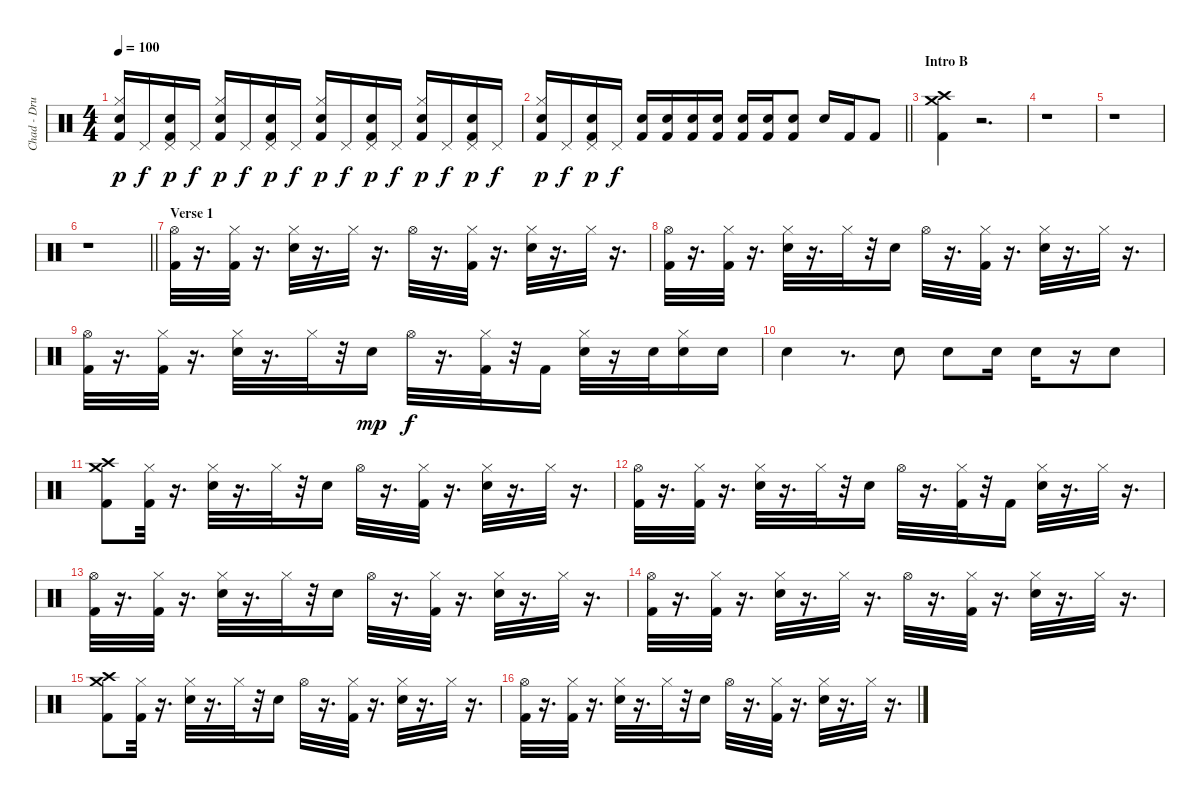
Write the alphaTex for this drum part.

\track ("Chad - Drums" "Chad - Dru") {instrument percussion}
\staff {score}
\articulation defaults
\ts (4 4)
\tempo 100
\clef neutral
\ks c
("Snare (hit) 2" "Hi-Hat (closed)" "Kick (hit) 2").16{dy p} "Pedal Hi-Hat (hit)".16{dy f} ("Snare (hit) 2" "Kick (hit) 2" "Pedal Hi-Hat (hit)").16{dy p} "Pedal Hi-Hat (hit)".16{dy f} ("Snare (hit) 2" "Hi-Hat (closed)" "Kick (hit) 2").16{dy p} "Pedal Hi-Hat (hit)".16{dy f} ("Snare (hit) 2" "Pedal Hi-Hat (hit)" "Kick (hit) 2").16{dy p} "Pedal Hi-Hat (hit)".16{dy f} ("Snare (hit) 2" "Hi-Hat (closed)" "Kick (hit) 2").16{dy p} "Pedal Hi-Hat (hit)".16{dy f} ("Snare (hit) 2" "Kick (hit) 2" "Pedal Hi-Hat (hit)").16{dy p} "Pedal Hi-Hat (hit)".16{dy f} ("Snare (hit) 2" "Hi-Hat (closed)" "Kick (hit) 2").16{dy p} "Pedal Hi-Hat (hit)".16{dy f} ("Snare (hit) 2" "Kick (hit) 2" "Pedal Hi-Hat (hit)").16{dy p} "Pedal Hi-Hat (hit)".16{dy f} |
\barLineRight lightlight
("Hi-Hat (closed)" "Snare (hit) 2" "Kick (hit) 2").16{dy p} "Pedal Hi-Hat (hit)".16{dy f} ("Snare (hit) 2" "Kick (hit) 2" "Pedal Hi-Hat (hit)").16{dy p} "Pedal Hi-Hat (hit)".16{dy f} ("Kick (hit) 2" "Snare (hit) 2").16 ("Kick (hit) 2" "Snare (hit) 2").16 ("Kick (hit) 2" "Snare (hit) 2").16 ("Kick (hit) 2" "Snare (hit) 2").16 ("Kick (hit) 2" "Snare (hit) 2").16 ("Kick (hit) 2" "Snare (hit) 2").16 ("Kick (hit) 2" "Snare (hit) 2").8 "Snare (hit) 2".16 "Kick (hit) 2".16 "Kick (hit) 2".8 |
\section ("" "Intro B")
("Crash medium (hit)" "Crash high (hit)" "Kick (hit) 2").4 r.2{d} |
r.1 |
r.1 |
\barLineRight lightlight
r.1 |
\section ("" "Verse 1")
("Hi-Hat (open)" "Kick (hit) 2").32 r.16{d} ("Hi-Hat (closed)" "Kick (hit) 2").32 r.16{d} ("Snare (hit) 2" "Hi-Hat (closed)").32 r.16{d} "Hi-Hat (closed)".32 r.16{d} "Hi-Hat (open)".32 r.16{d} ("Hi-Hat (closed)" "Kick (hit) 2").32 r.16{d} ("Hi-Hat (closed)" "Snare (hit) 2").32 r.16{d} "Hi-Hat (closed)".32 r.16{d} |
("Kick (hit) 2" "Hi-Hat (open)").32 r.16{d} ("Kick (hit) 2" "Hi-Hat (closed)").32 r.16{d} ("Hi-Hat (closed)" "Snare (hit) 2").32 r.16{d} "Hi-Hat (closed)".32 r.32 "Snare (hit) 2".16 "Hi-Hat (open)".32 r.16{d} ("Hi-Hat (closed)" "Kick (hit) 2").32 r.16{d} ("Hi-Hat (closed)" "Snare (hit) 2").32 r.16{d} "Hi-Hat (closed)".32 r.16{d} |
("Kick (hit) 2" "Hi-Hat (open)").32 r.16{d} ("Hi-Hat (closed)" "Kick (hit) 2").32 r.16{d} ("Snare (hit) 2" "Hi-Hat (closed)").32 r.16{d} "Hi-Hat (closed)".32 r.32 "Snare (hit) 2".16{dy mp} "Hi-Hat (open)".32{dy f} r.16{d} ("Hi-Hat (closed)" "Kick (hit) 2").32 r.32 "Kick (hit) 2".16 ("Hi-Hat (closed)" "Snare (hit) 2").32 r.16 "Snare (hit) 2".32 ("Snare (hit) 2" "Hi-Hat (closed)").16 "Snare (hit) 2".16 |
"Snare (hit) 2".4 r.8{d} "Snare (hit) 2".8 "Snare (hit) 2".8 "Snare (hit) 2".16 "Snare (hit) 2".16 r.16 "Snare (hit) 2".8 |
("Crash medium (hit)" "Crash high (hit)" "Kick (hit) 2").8 ("Kick (hit) 2" "Hi-Hat (closed)").32 r.16{d} ("Snare (hit) 2" "Hi-Hat (closed)").32 r.16{d} "Hi-Hat (closed)".32 r.32 "Snare (hit) 2".16 "Hi-Hat (open)".32 r.16{d} ("Hi-Hat (closed)" "Kick (hit) 2").32 r.16{d} ("Snare (hit) 2" "Hi-Hat (closed)").32 r.16{d} "Hi-Hat (closed)".32 r.16{d} |
("Kick (hit) 2" "Hi-Hat (open)").32 r.16{d} ("Hi-Hat (closed)" "Kick (hit) 2").32 r.16{d} ("Snare (hit) 2" "Hi-Hat (closed)").32 r.16{d} "Hi-Hat (closed)".32 r.32 "Snare (hit) 2".16 "Hi-Hat (open)".32 r.16{d} ("Hi-Hat (closed)" "Kick (hit) 2").32 r.32 "Kick (hit) 2".16 ("Hi-Hat (closed)" "Snare (hit) 2").32 r.16{d} "Hi-Hat (closed)".32 r.16{d} |
("Kick (hit) 2" "Hi-Hat (open)").32 r.16{d} ("Hi-Hat (closed)" "Kick (hit) 2").32 r.16{d} ("Hi-Hat (closed)" "Snare (hit) 2").32 r.16{d} "Hi-Hat (closed)".32 r.32 "Snare (hit) 2".16 "Hi-Hat (open)".32 r.16{d} ("Hi-Hat (closed)" "Kick (hit) 2").32 r.16{d} ("Hi-Hat (closed)" "Snare (hit) 2").32 r.16{d} "Hi-Hat (closed)".32 r.16{d} |
("Hi-Hat (open)" "Kick (hit) 2").32 r.16{d} ("Hi-Hat (closed)" "Kick (hit) 2").32 r.16{d} ("Snare (hit) 2" "Hi-Hat (closed)").32 r.16{d} "Hi-Hat (closed)".32 r.16{d} "Hi-Hat (open)".32 r.16{d} ("Hi-Hat (closed)" "Kick (hit) 2").32 r.16{d} ("Hi-Hat (closed)" "Snare (hit) 2").32 r.16{d} "Hi-Hat (closed)".32 r.16{d} |
("Crash medium (hit)" "Kick (hit) 2" "Crash high (hit)").8 ("Kick (hit) 2" "Hi-Hat (closed)").32 r.16{d} ("Hi-Hat (closed)" "Snare (hit) 2").32 r.16{d} "Hi-Hat (closed)".32 r.32 "Snare (hit) 2".16 "Hi-Hat (open)".32 r.16{d} ("Hi-Hat (closed)" "Kick (hit) 2").32 r.16{d} ("Hi-Hat (closed)" "Snare (hit) 2").32 r.16{d} "Hi-Hat (closed)".32 r.16{d} |
("Kick (hit) 2" "Hi-Hat (open)").32 r.16{d} ("Hi-Hat (closed)" "Kick (hit) 2").32 r.16{d} ("Snare (hit) 2" "Hi-Hat (closed)").32 r.16{d} "Hi-Hat (closed)".32 r.32 "Snare (hit) 2".16 "Hi-Hat (open)".32 r.16{d} ("Hi-Hat (closed)" "Kick (hit) 2").32 r.16{d} ("Snare (hit) 2" "Hi-Hat (closed)").32 r.16{d} "Hi-Hat (closed)".32 r.16{d}
